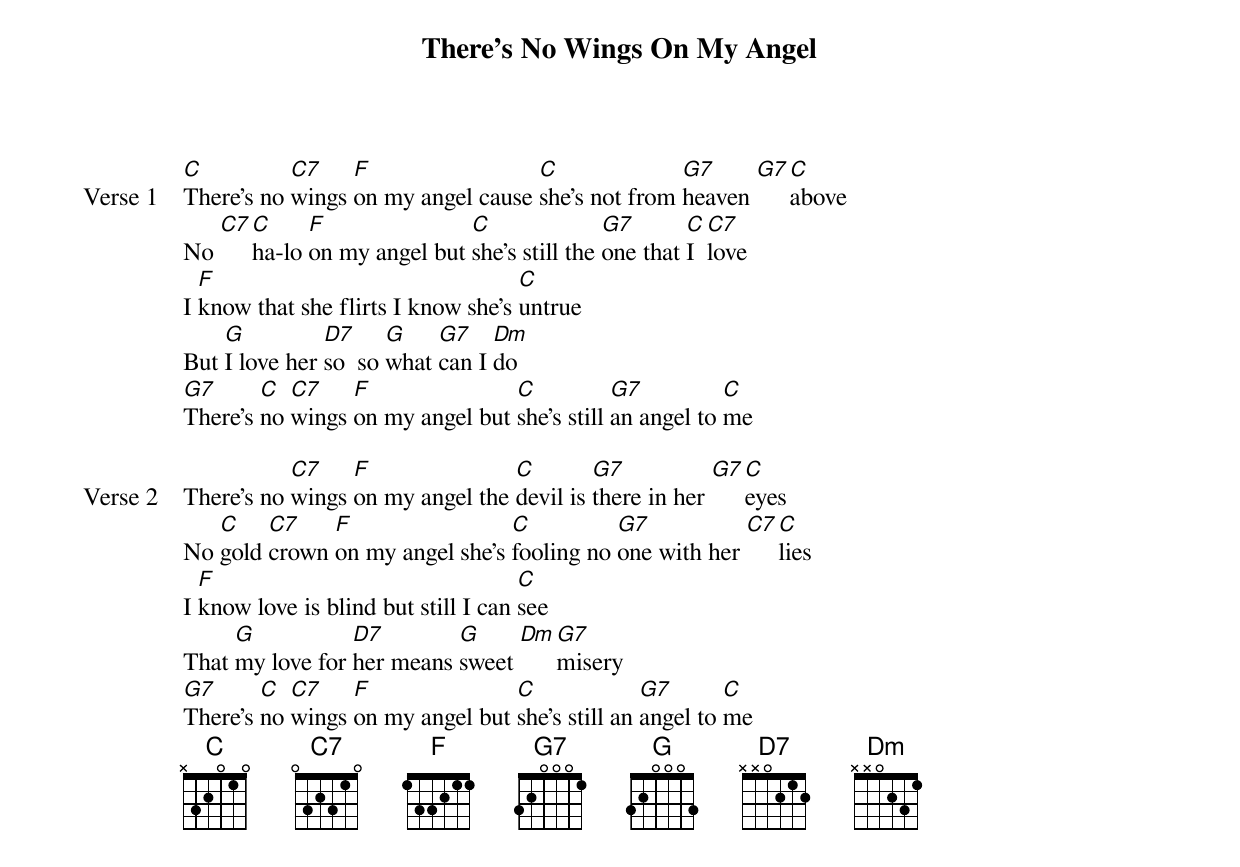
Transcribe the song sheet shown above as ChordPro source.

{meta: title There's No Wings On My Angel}
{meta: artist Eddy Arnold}
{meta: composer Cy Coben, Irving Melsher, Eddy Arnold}

{start_of_verse: Verse 1}
[C]There's no [C7]wings [F]on my angel cause [C]she's not from [G7]heaven [G7][C]above
No [C7][C]ha-lo [F]on my angel but [C]she's still the [G7]one that [C]I [C7]love
I [F]know that she flirts I know she's [C]untrue
But [G]I love her [D7]so  so [G]what [G7]can I [Dm]do
[G7]There's [C]no [C7]wings [F]on my angel but [C]she's still [G7]an angel to [C]me
{end_of_verse}

{start_of_verse: Verse 2}
There's no [C7]wings [F]on my angel the [C]devil is [G7]there in her [G7][C]eyes
No [C]gold [C7]crown [F]on my angel she's [C]fooling no [G7]one with her [C7][C]lies
I [F]know love is blind but still I can [C]see
That [G]my love for [D7]her means [G]sweet [Dm][G7]misery
[G7]There's [C]no [C7]wings [F]on my angel but [C]she's still an [G7]angel to [C]me
{end_of_verse}
